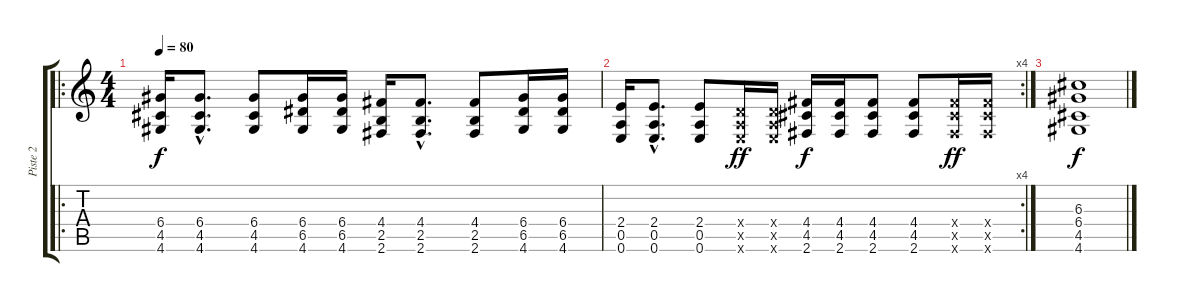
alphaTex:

\track ("Piste 2" "Piste 2") {instrument acousticguitarnylon}
\staff {score tabs}
\tuning (E4 B3 G3 D3 A2 E2) {hide}
\ro
\ts (4 4)
\tempo 80
\clef g2
\ks c
(6.4 4.5 4.6).16{dy f volume 16 instrument distortionguitar} (6.4{hac} 4.5{hac} 4.6{hac}).8{d} (6.4 4.5 4.6).8 (6.4 6.5 4.6).16 (6.4 6.5 4.6).16 (4.4 2.5 2.6).16 (4.4{hac} 2.5{hac} 2.6{hac}).8{d} (4.4 2.5 2.6).8 (6.4 6.5 4.6).16 (6.4 6.5 4.6).16 |
\rc 4
(2.4 0.5 0.6).16 (2.4{hac} 0.5{hac} 0.6{hac}).8{d} (2.4 0.5 0.6).8 (0.4{x} 0.5{x} 0.6{x}).16{dy ff} (0.4{x} 0.5{x} 0.6{x}).16 (4.4 4.5 2.6).16{dy f} (4.4 4.5 2.6).16 (4.4 4.5 2.6).8 (4.4 4.5 2.6).8 (4.4{x} 4.5{x} 2.6{x}).16{dy ff} (4.4{x} 4.5{x} 2.6{x}).16 |
(6.3 6.4 4.5 4.6).1{dy f}
